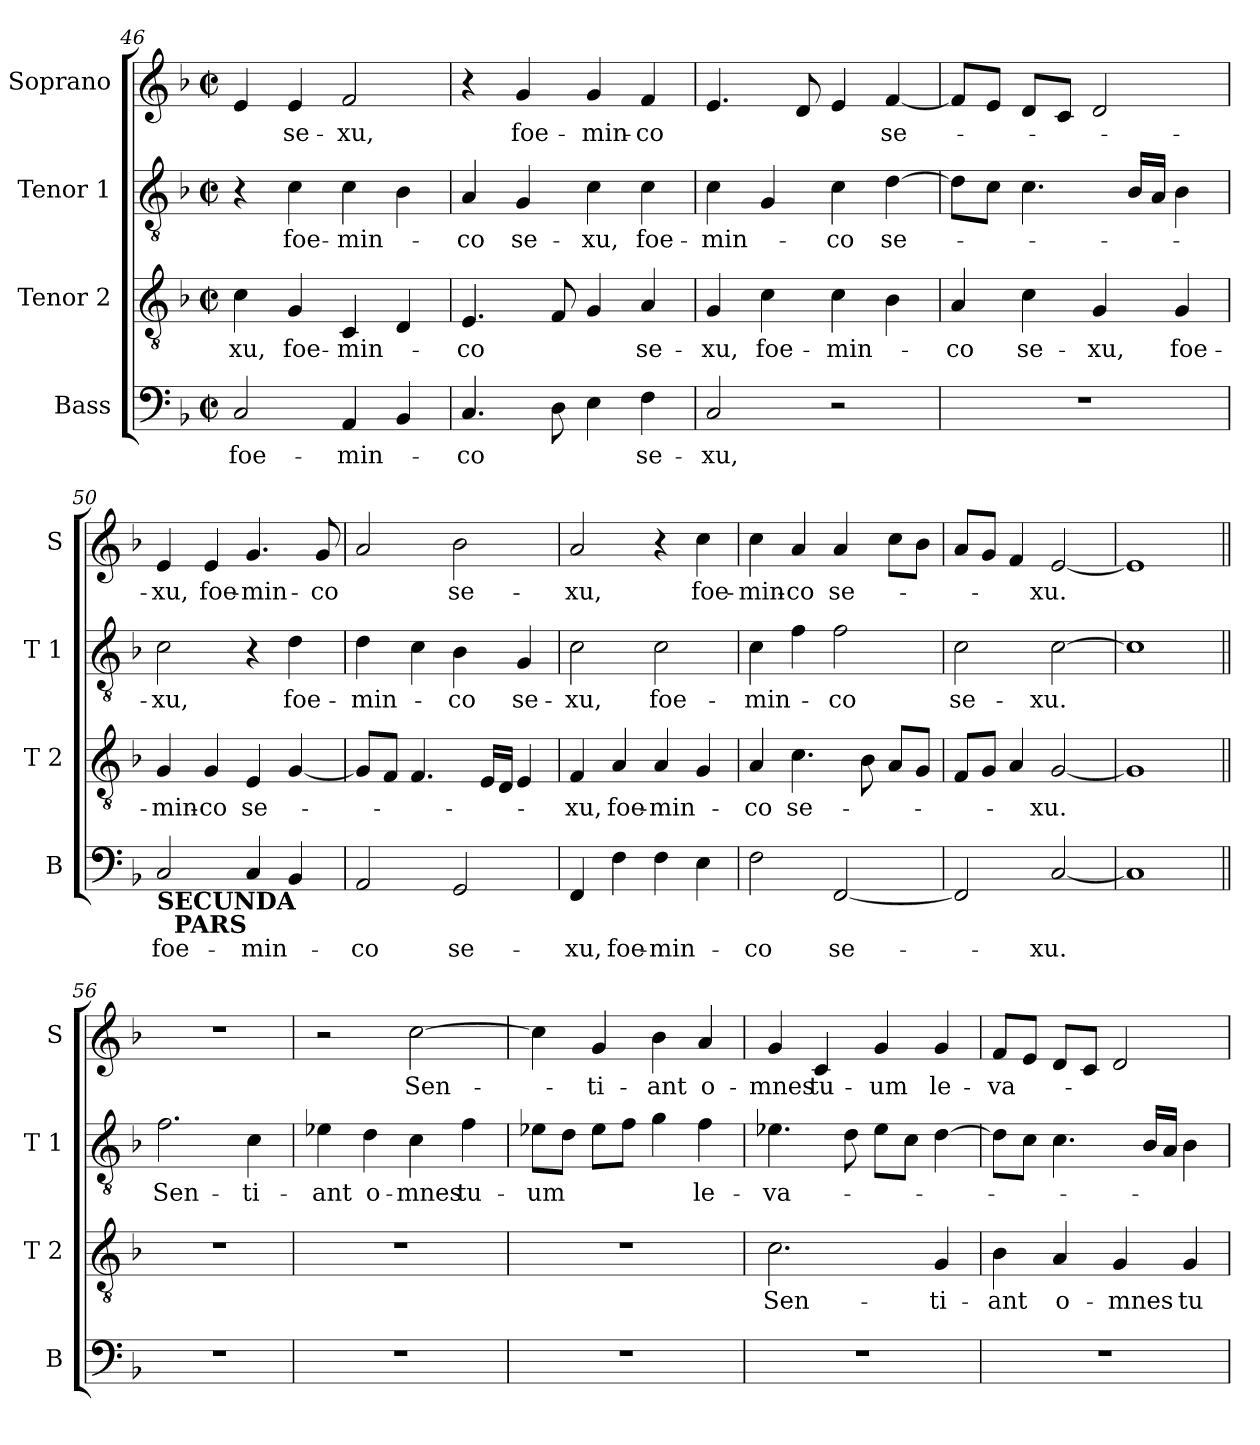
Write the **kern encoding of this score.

**kern	**text	**kern	**text	**kern	**text	**kern	**text
*part4	*part4	*part3	*part3	*part2	*part2	*part1	*part1
*staff4	*staff4	*staff3	*staff3	*staff2	*staff2	*staff1	*staff1
*I"Bass	*	*I"Tenor 2	*	*I"Tenor 1	*	*I"Soprano	*
*I'B	*	*I'T 2	*	*I'T 1	*	*I'S	*
*clefF4	*	*clefGv2	*	*clefGv2	*	*clefG2	*
*k[b-]	*	*k[b-]	*	*k[b-]	*	*k[b-]	*
*F:	*	*F:	*	*F:	*	*F:	*
*M2/2	*	*M2/2	*	*M2/2	*	*M2/2	*
*met(c|)	*	*met(c|)	*	*met(c|)	*	*met(c|)	*
=46	=46	=46	=46	=46	=46	=46	=46
!	!LO:LY:b	!	!LO:LY:b	!	!	!	!
2C/	foe-	4c\	-xu,	4r	.	4e/	.
!	!	!	!LO:LY:b	!	!LO:LY:b	!	!LO:LY:b
.	.	4G/	foe-	4c\	foe-	4e/	se-
!	!LO:LY:b	!	!LO:LY:b	!	!LO:LY:b	!	!LO:LY:b
4AA/	-min-	4C/	-min-	4c\	-min-	2f/	-xu,
4BB-/	.	4D/	.	4B-\	.	.	.
=47	=47	=47	=47	=47	=47	=47	=47
!	!LO:LY:b	!	!LO:LY:b	!	!LO:LY:b	!	!
4.C/	-co	4.E/	-co	4A/	-co	4r	.
!	!	!	!	!	!LO:LY:b	!	!LO:LY:b
.	.	.	.	4G/	se-	4g/	foe-
8D\	.	8F/	.	.	.	.	.
!	!	!	!	!	!LO:LY:b	!	!LO:LY:b
4E\	.	4G/	.	4c\	-xu,	4g/	-min-
!	!LO:LY:b	!	!LO:LY:b	!	!LO:LY:b	!	!LO:LY:b
4F\	se-	4A/	se-	4c\	foe-	4f/	-co
=48	=48	=48	=48	=48	=48	=48	=48
!	!LO:LY:b	!	!LO:LY:b	!	!LO:LY:b	!	!
2C/	-xu,	4G/	-xu,	4c\	-min-	4.e/	.
!	!	!	!LO:LY:b	!	!	!	!
.	.	4c\	foe-	4G/	.	.	.
.	.	.	.	.	.	8d/	.
!	!	!	!LO:LY:b	!	!LO:LY:b	!	!
2r	.	4c\	-min-	4c\	-co	4e/	.
!	!	!	!	!	!LO:LY:b	!	!LO:LY:b
.	.	4B-\	.	[4d\	se-	[4f/	se-
=49	=49	=49	=49	=49	=49	=49	=49
!	!	!	!LO:LY:b	!	!	!	!
1r	.	4A/	-co	8d\L]	.	8f/L]	.
.	.	.	.	8c\J	.	8e/J	.
!	!	!	!LO:LY:b	!	!	!	!
.	.	4c\	se-	4.c\	.	8d/L	.
.	.	.	.	.	.	8c/J	.
!	!	!	!LO:LY:b	!	!	!	!
.	.	4G/	-xu,	.	.	2d/	.
.	.	.	.	16B-/LL	.	.	.
.	.	.	.	16A/JJ	.	.	.
!	!	!	!LO:LY:b	!	!	!	!
.	.	4G/	foe-	4B-\	.	.	.
!!LO:LB:g=z
=50	=50	=50	=50	=50	=50	=50	=50
!LO:TX:b:B:t=SECUNDA\n    PARS	!	!	!	!	!	!	!
!	!LO:LY:b	!	!LO:LY:b	!	!LO:LY:b	!	!LO:LY:b
2C/	foe-	4G/	-min-	2c\	-xu,	4e/	-xu,
!	!	!	!LO:LY:b	!	!	!	!LO:LY:b
.	.	4G/	-co	.	.	4e/	foe-
!	!LO:LY:b	!	!LO:LY:b	!	!	!	!LO:LY:b
4C/	-min-	4E/	se-	4r	.	4.g/	-min-
!	!	!	!	!	!LO:LY:b	!	!
4BB-/	.	[4G/	.	4d\	foe-	.	.
!	!	!	!	!	!	!	!LO:LY:b
.	.	.	.	.	.	8g/	-co
=51	=51	=51	=51	=51	=51	=51	=51
!	!LO:LY:b	!	!	!	!LO:LY:b	!	!
2AA/	-co	8G/L]	.	4d\	-min-	2a/	.
.	.	8F/J	.	.	.	.	.
.	.	4.F/	.	4c\	.	.	.
!	!LO:LY:b	!	!	!	!LO:LY:b	!	!LO:LY:b
2GG/	se-	.	.	4B-\	-co	2b-\	se-
.	.	16E/LL	.	.	.	.	.
.	.	16D/JJ	.	.	.	.	.
!	!	!	!	!	!LO:LY:b	!	!
.	.	4E/	.	4G/	se-	.	.
=52	=52	=52	=52	=52	=52	=52	=52
!	!LO:LY:b	!	!LO:LY:b	!	!LO:LY:b	!	!LO:LY:b
4FF/	-xu,	4F/	-xu,	2c\	-xu,	2a/	-xu,
!	!LO:LY:b	!	!LO:LY:b	!	!	!	!
4F\	foe-	4A/	foe-	.	.	.	.
!	!LO:LY:b	!	!LO:LY:b	!	!LO:LY:b	!	!
4F\	-min-	4A/	-min-	2c\	foe-	4r	.
!	!	!	!	!	!	!	!LO:LY:b
4E\	.	4G/	.	.	.	4cc\	foe-
=53	=53	=53	=53	=53	=53	=53	=53
!	!LO:LY:b	!	!LO:LY:b	!	!LO:LY:b	!	!LO:LY:b
2F\	-co	4A/	-co	4c\	-min-	4cc\	-min-
!	!	!	!LO:LY:b	!	!	!	!LO:LY:b
.	.	4.c\	se-	4f\	.	4a/	-co
!	!LO:LY:b	!	!	!	!LO:LY:b	!	!LO:LY:b
[2FF/	se-	.	.	2f\	-co	4a/	se-
.	.	8B-\	.	.	.	.	.
.	.	8A/L	.	.	.	8cc\L	.
.	.	8G/J	.	.	.	8b-\J	.
=54	=54	=54	=54	=54	=54	=54	=54
!	!	!	!	!	!LO:LY:b	!	!
2FF/]	.	8F/L	.	2c\	se-	8a/L	.
.	.	8G/J	.	.	.	8g/J	.
.	.	4A/	.	.	.	4f/	.
!	!LO:LY:b	!	!LO:LY:b	!	!LO:LY:b	!	!LO:LY:b
[2C/	-xu.	[2G/	-xu.	[2c\	-xu.	[2e/	-xu.
=55	=55	=55	=55	=55	=55	=55	=55
1C]	.	1G]	.	1c]	.	1e]	.
!!LO:LB:g=z
=56||	=56||	=56||	=56||	=56||	=56||	=56||	=56||
!	!	!	!	!	!LO:LY:b	!	!
1r	.	1r	.	2.f\	Sen-	1r	.
!	!	!	!	!	!LO:LY:b	!	!
.	.	.	.	4c\	-ti-	.	.
=57	=57	=57	=57	=57	=57	=57	=57
!	!	!	!	!	!LO:LY:b	!	!
1r	.	1r	.	4e-X\	-ant	2r	.
!	!	!	!	!	!LO:LY:b	!	!
.	.	.	.	4d\	o-	.	.
!	!	!	!	!	!LO:LY:b	!	!LO:LY:b
.	.	.	.	4c\	-mnes	[2cc\	Sen-
!	!	!	!	!	!LO:LY:b	!	!
.	.	.	.	4f\	tu-	.	.
=58	=58	=58	=58	=58	=58	=58	=58
!	!	!	!	!	!LO:LY:b	!	!
1r	.	1r	.	8e-X\L	-um	4cc\]	.
.	.	.	.	8d\J	.	.	.
!	!	!	!	!	!	!	!LO:LY:b
.	.	.	.	8e-\L	.	4g/	-ti-
.	.	.	.	8f\J	.	.	.
!	!	!	!	!	!	!	!LO:LY:b
.	.	.	.	4g\	.	4b-\	-ant
!	!	!	!	!	!LO:LY:b	!	!LO:LY:b
.	.	.	.	4f\	le-	4a/	o-
=59	=59	=59	=59	=59	=59	=59	=59
!	!	!	!LO:LY:b	!	!LO:LY:b	!	!LO:LY:b
1r	.	2.c\	Sen-	4.e-X\	-va-	4g/	-mnes
!	!	!	!	!	!	!	!LO:LY:b
.	.	.	.	.	.	4c/	tu-
.	.	.	.	8d\	.	.	.
!	!	!	!	!	!	!	!LO:LY:b
.	.	.	.	8e-\L	.	4g/	-um
.	.	.	.	8c\J	.	.	.
!	!	!	!LO:LY:b	!	!	!	!LO:LY:b
.	.	4G/	-ti-	[4d\	.	4g/	le-
=60	=60	=60	=60	=60	=60	=60	=60
!	!	!	!LO:LY:b	!	!	!	!LO:LY:b
1r	.	4B-\	-ant	8d\L]	.	8f/L	-va-
.	.	.	.	8c\J	.	8e/J	.
!	!	!	!LO:LY:b	!	!	!	!
.	.	4A/	o-	4.c\	.	8d/L	.
.	.	.	.	.	.	8c/J	.
!	!	!	!LO:LY:b	!	!	!	!
.	.	4G/	-mnes	.	.	2d/	.
.	.	.	.	16B-/LL	.	.	.
.	.	.	.	16A/JJ	.	.	.
!	!	!	!LO:LY:b	!	!	!	!
.	.	4G/	tu-	4B-\	.	.	.
=	=	=	=	=	=	=	=
*-	*-	*-	*-	*-	*-	*-	*-
